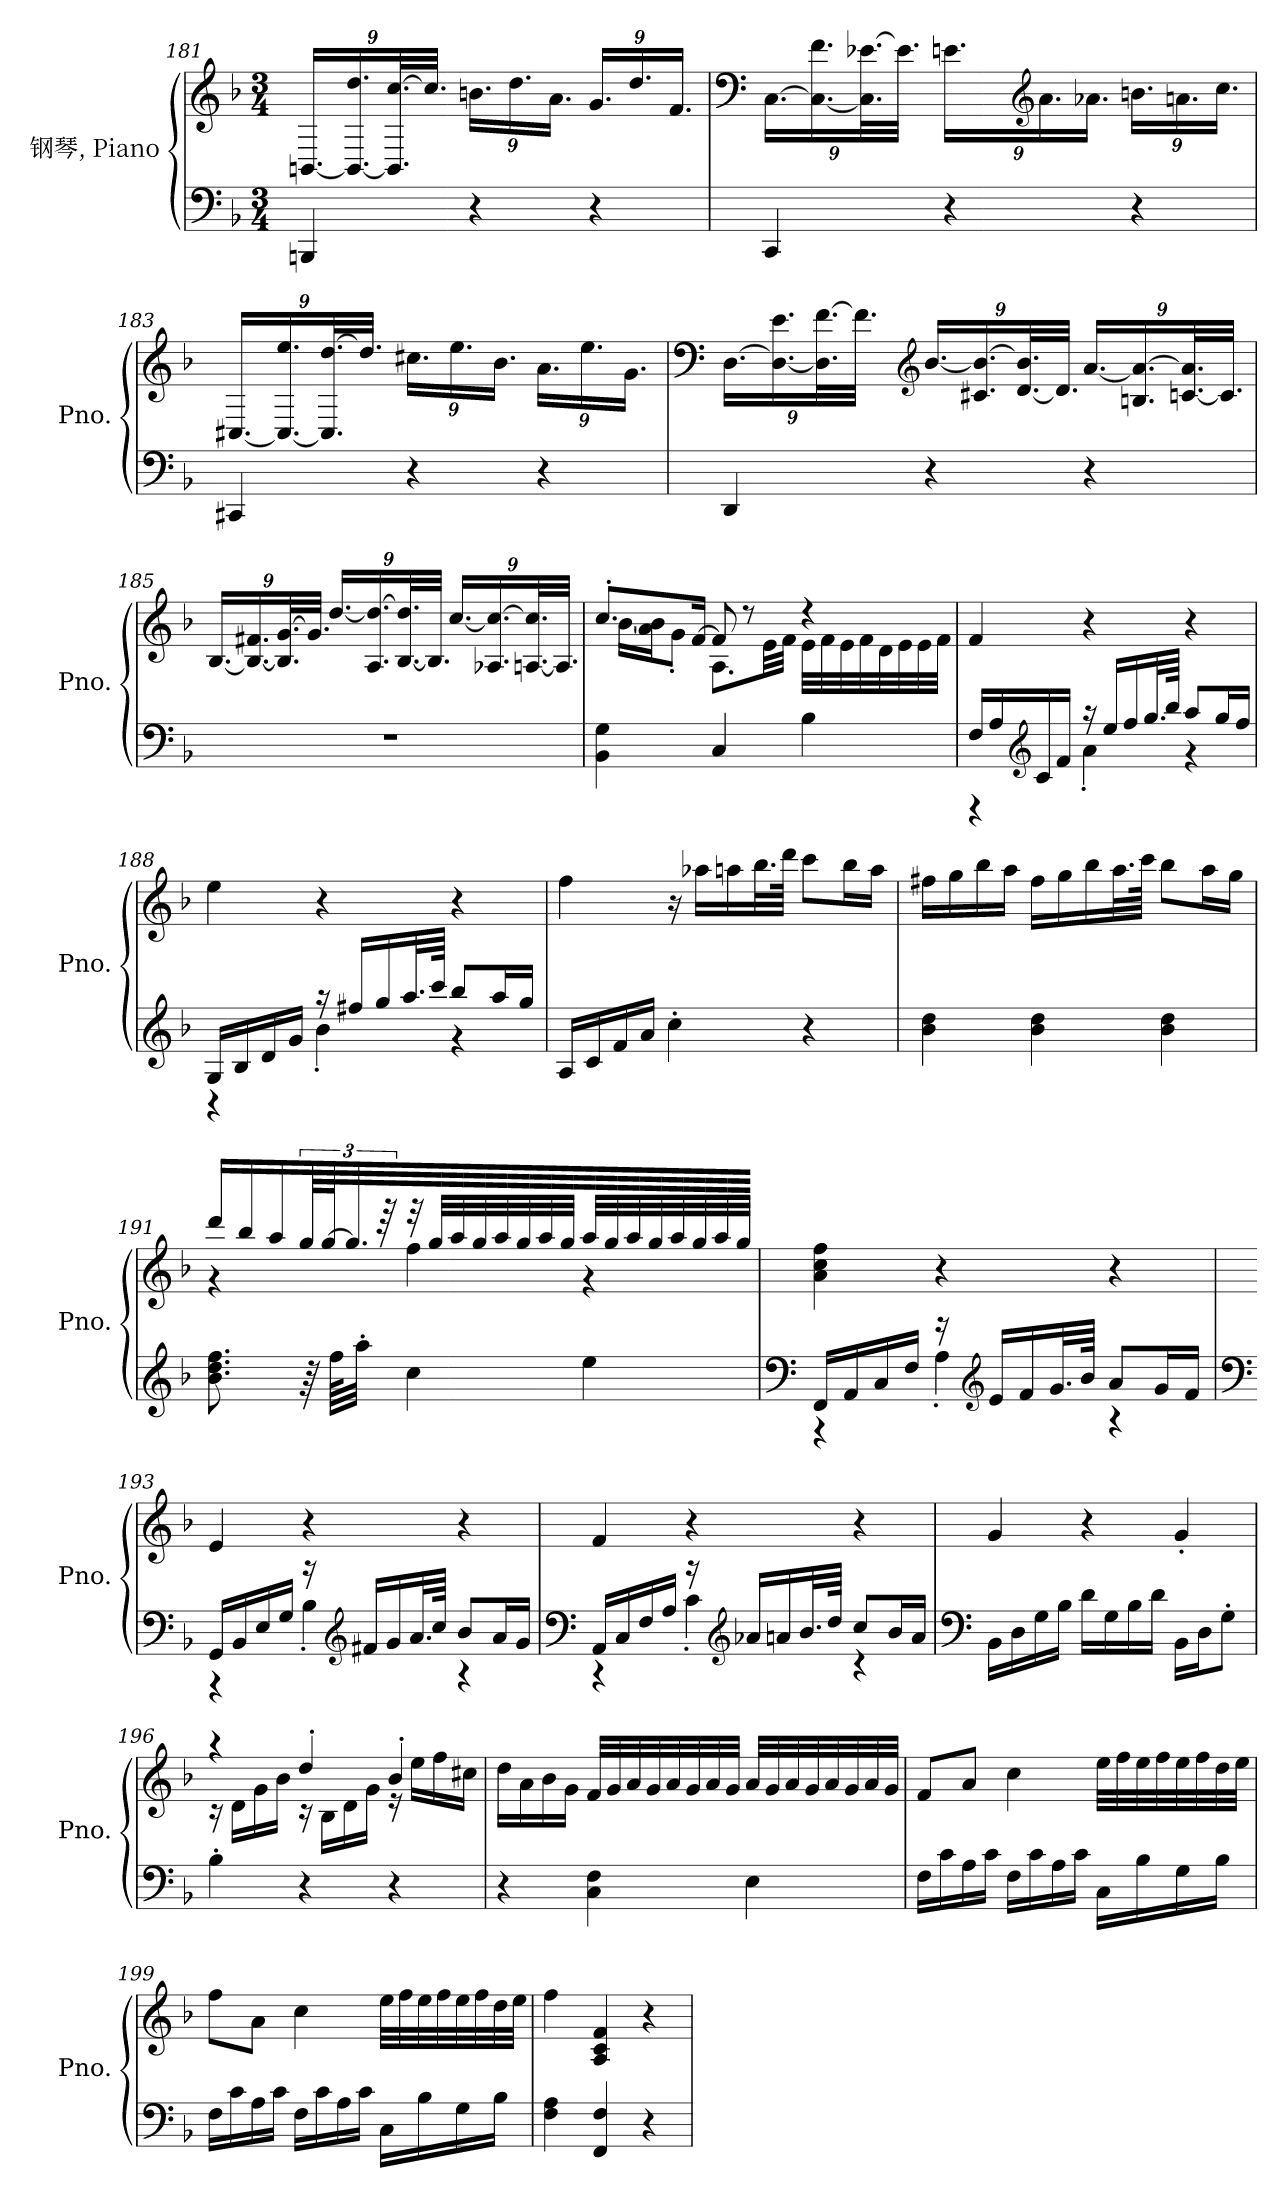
**kern	**kern
*part1	*part1
*staff2	*staff1
*I"钢琴, Piano	*
*I'Pno.	*
!!LO:PB:g=z
*clefF4	*clefG2
*k[b-]	*k[b-]
*M3/4	*M3/4
*	*Xbrackettup
=181	=181
4BBBn/	[18.BBn/LL
.	18.BB/_ 18.dd/
.	36.BB/] [36.cc/L
.	36.cc/JJJ]
4r	18.bn\LL
.	18.dd\
.	18.a\JJ
4r	18.g/LL
.	18.dd/
.	18.f/JJ
=182	=182
*	*clefF4
4CC/	[18.C\LL
.	18.C\_ 18.f\
.	36.C\] [36.e-X\L
.	36.e-\JJJ]
4r	18.en\LL
*	*clefG2
.	18.a\
.	18.a-X\JJ
4r	18.bn\LL
.	18.an\
.	18.cc\JJ
!!LO:LB:g=z
=183	=183
4CC#X/	[18.C#X/LL
.	18.C#/_ 18.ee/
.	36.C#/] [36.dd/L
.	36.dd/JJJ]
4r	18.cc#X\LL
.	18.ee\
.	18.b-\JJ
4r	18.a\LL
.	18.ee\
.	18.g\JJ
=184	=184
*	*clefF4
4DD/	[18.D\LL
.	18.D\_ 18.e\
.	36.D\] [36.f\L
.	36.f\JJJ]
*	*clefG2
4r	[18.b-/LL
.	18.c#X/ 18.b-/_
.	[36.d/ 36.b-/]L
.	36.d/JJJ]
4r	[18.a/LL
.	18.Bn/ 18.a/_
.	[36.cn/ 36.a/]L
.	36.c/JJJ]
!!LO:LB:g=z
=185	=185
2.r	[18.B-/LL
.	18.B-/_ 18.f#X/
.	36.B-/] [36.g/L
.	36.g/JJJ]
.	[18.dd/LL
.	18.A/ 18.dd/_
.	[36.B-/ 36.dd/]L
.	36.B-/JJJ]
.	[18.cc/LL
.	18.A-X/ 18.cc/_
.	[36.An/ 36.cc/]L
.	36.A/JJJ]
=186	=186
*	*^
4BB-\ 4G\	8.cc'/L	[16b-\LL
.	.	16a\ 16b-\]J
.	.	8g'\J
.	[16f/Jk	.
4C/	8f/]	8.A\L
.	8r	.
.	.	32e\LL
.	.	32f\JJJ
4B-\	4r	32e\LLL
.	.	32f\
.	.	32e\
.	.	32f\
.	.	32d\
.	.	32e\
.	.	32e\
.	.	32f\JJJ
*	*v	*v
!!LO:LB:g=z
=187	=187
*^	*
16F/LL	4r	4f/
16A/	.	.
*clefG2	*	*
16c/	.	.
16f/JJ	.	.
16r	4a'\	4r
16ee/LL	.	.
16ff/	.	.
32.gg/L	.	.
64bb-/JJJk	.	.
8aa/L	4r	4r
16gg/L	.	.
16ff/JJ	.	.
=188	=188	=188
16G/LL	4r	4ee\
16B-/	.	.
16d/	.	.
16g/JJ	.	.
16r	4b-'\	4r
16ff#X/LL	.	.
16gg/	.	.
32.aa/L	.	.
64ccc/JJJk	.	.
8bb-/L	4r	4r
16aa/L	.	.
16gg/JJ	.	.
*v	*v	*
!!LO:LB:g=z
=189	=189
16A/LL	4ff\
16c/	.
16f/	.
16a/JJ	.
4cc'\	16r
.	16aa-X\LL
.	16aan\
.	32.bb-\L
.	64ddd\JJJk
4r	8ccc\L
.	16bb-\L
.	16aa\JJ
=190	=190
4b-\ 4dd\	16ff#X\LL
.	16gg\
.	16bb-\
.	16aa\JJ
4b-\ 4dd\	16ff#\LL
.	16gg\
.	16bb-\
.	32.aa\L
.	64ccc\JJJk
4b-\ 4dd\	8bb-\L
.	16aa\L
.	16gg\JJ
!!LO:LB:g=z
=191	=191
*	*^
8.b-\ 8.dd\ 8.ff\	16ddd/LL	4r
.	16bb-/	.
.	16aa/	.
*	*brackettup	*
64r	96gg/LL	.
.	[96gg/J	.
64ff\KLLL	.	.
.	48.gg/JJJ]	.
32aa'\JJJ	.	.
.	96r	.
4cc\	32r	4ff\
.	32gg/LLL	.
.	32aa/	.
.	32gg/	.
.	32aa/	.
.	32gg/	.
.	32aa/	.
.	32gg/JJJ	.
4ee\	32aa/LLL	4r
.	32gg/	.
.	32aa/	.
.	32gg/	.
.	32aa/	.
.	32gg/	.
.	32aa/	.
.	32gg/JJJ	.
*	*v	*v
=192	=192
*clefF4	*
*^	*
16FF/LL	4r	4a\ 4cc\ 4ff\
16AA/	.	.
16C/	.	.
16F/JJ	.	.
16r	4A'\	4r
*clefG2	*	*
16e/LL	.	.
16f/	.	.
32.g/L	.	.
64b-/JJJk	.	.
8a/L	4r	4r
16g/L	.	.
16f/JJ	.	.
!!LO:PB:g=z
=193	=193	=193
*clefF4	*	*
16GG/LL	4r	4e/
16BB-/	.	.
16E/	.	.
16G/JJ	.	.
16r	4B-'\	4r
*clefG2	*	*
16f#X/LL	.	.
16g/	.	.
32.a/L	.	.
64cc/JJJk	.	.
8b-/L	4r	4r
16a/L	.	.
16g/JJ	.	.
=194	=194	=194
*clefF4	*	*
16AA/LL	4r	4f/
16C/	.	.
16F/	.	.
16A/JJ	.	.
16r	4c'\	4r
*clefG2	*	*
16a-X/LL	.	.
16an/	.	.
32.b-/L	.	.
64dd/JJJk	.	.
8cc/L	4r	4r
16b-/L	.	.
16a/JJ	.	.
*v	*v	*
=195	=195
*clefF4	*
16BB-\LL	4g/
16D\	.
16G\	.
16B-\JJ	.
16d\LL	4r
16G\	.
16B-\	.
16d\JJ	.
16BB-\LL	4g'/
16D\J	.
8G'\J	.
!!LO:LB:g=z
=196	=196
*	*^
4B-'\	4r	16r
.	.	16d\LL
.	.	16g\
.	.	16b-\JJ
4r	4dd'/	16r
.	.	16B-\LL
.	.	16d\
.	.	16g\JJ
4r	4b-'/	16r
.	.	16ee\LL
.	.	16ff\
.	.	16cc#X\JJ
*	*v	*v
=197	=197
4r	16dd\LL
.	16a\
.	16b-\
.	16g\JJ
4C\ 4F\	32f/LLL
.	32g/
.	32a/
.	32g/
.	32a/
.	32g/
.	32a/
.	32g/JJJ
4E\	32a/LLL
.	32g/
.	32a/
.	32g/
.	32a/
.	32g/
.	32a/
.	32g/JJJ
!!LO:LB:g=z
=198	=198
16F\LL	8f/L
16c\	.
16A\	8a/J
16c\JJ	.
16F\LL	4cc\
16c\	.
16A\	.
16c\JJ	.
16C\LL	32ee\LLL
.	32ff\
16B-\	32ee\
.	32ff\
16G\	32ee\
.	32ff\
16B-\JJ	32dd\
.	32ee\JJJ
=199	=199
16F\LL	8ff\L
16c\	.
16A\	8a\J
16c\JJ	.
16F\LL	4cc\
16c\	.
16A\	.
16c\JJ	.
16C\LL	32ee\LLL
.	32ff\
16B-\	32ee\
.	32ff\
16G\	32ee\
.	32ff\
16B-\JJ	32dd\
.	32ee\JJJ
=200	=200
4F\ 4A\	4ff\
4FF/ 4F/	4A/ 4c/ 4f/
4r	4r
=	=
*-	*-
